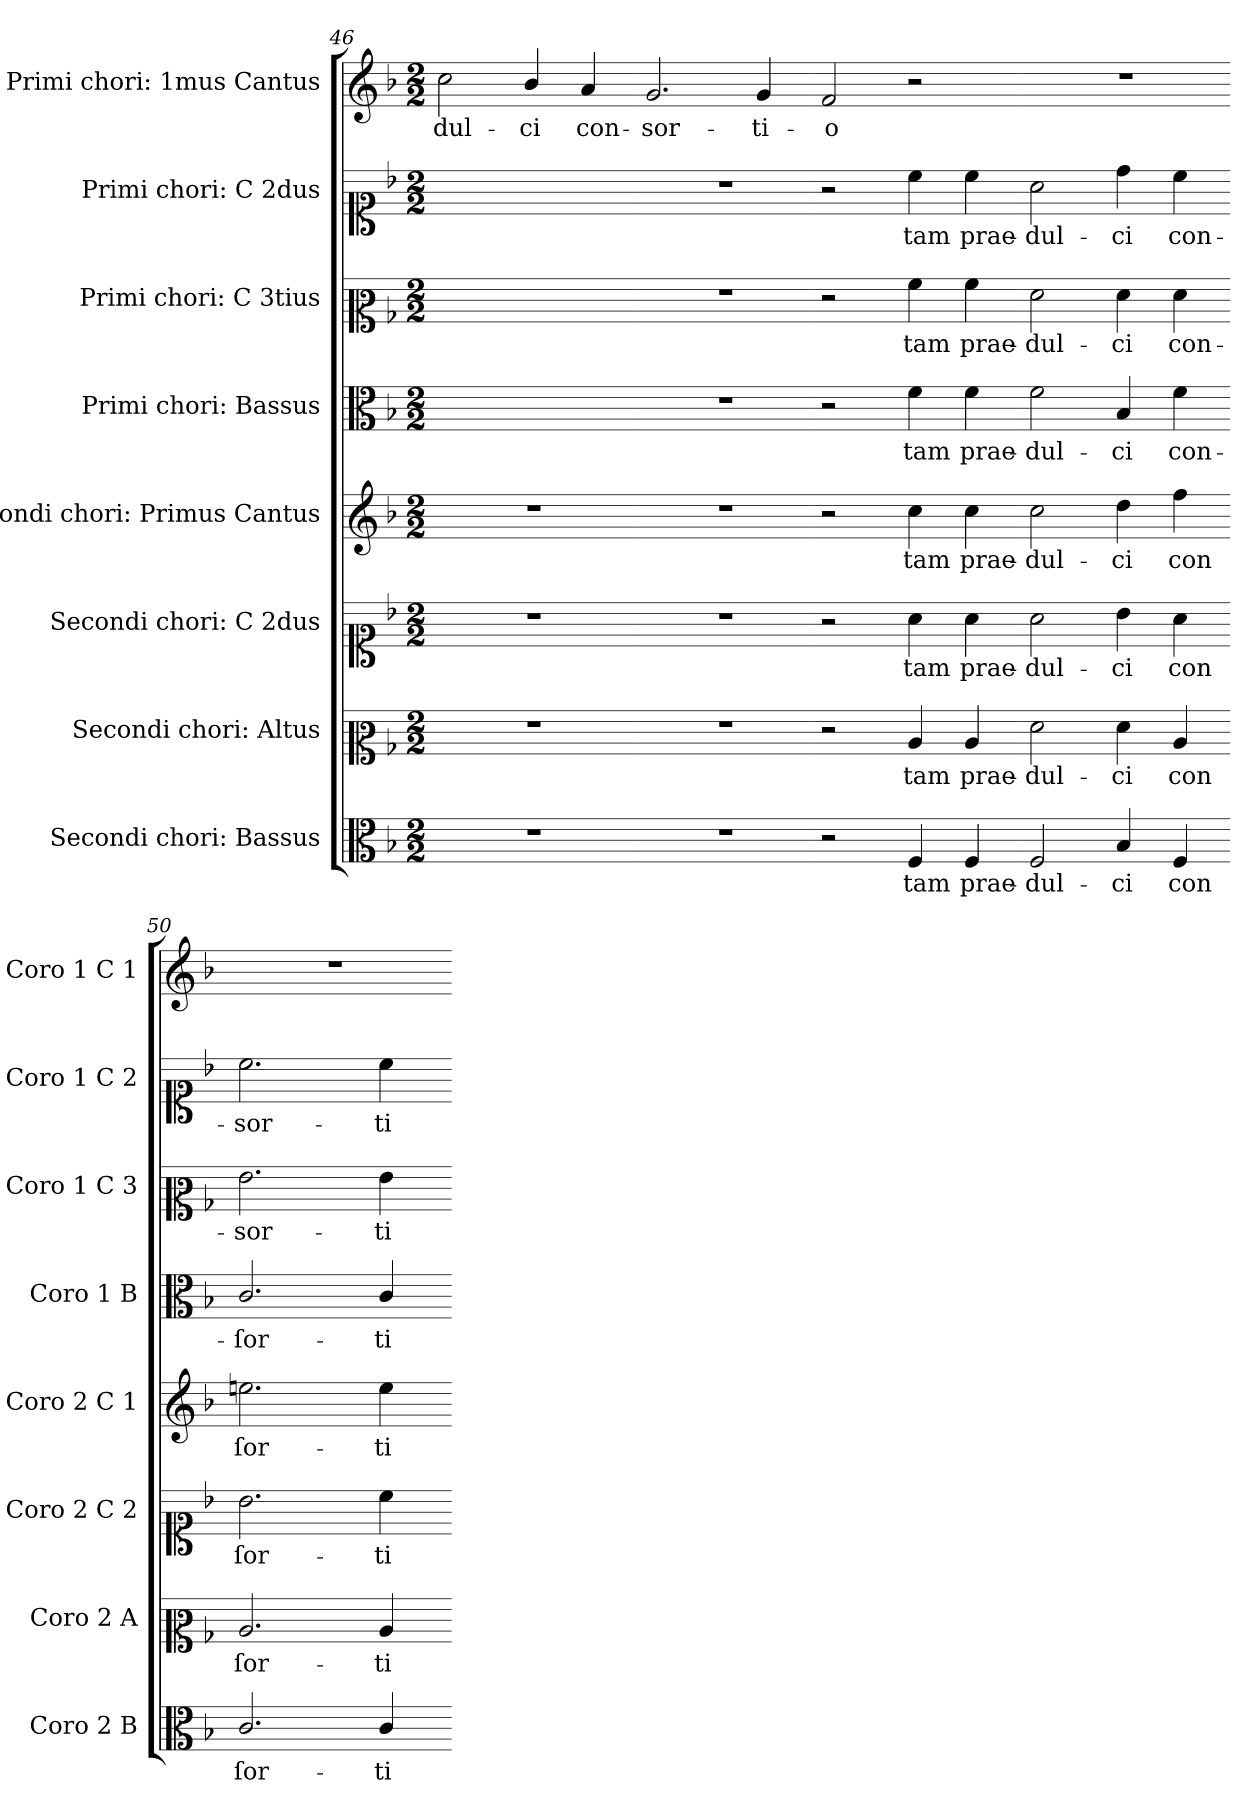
**kern	**text	**kern	**text	**kern	**text	**kern	**text	**kern	**text	**kern	**text	**kern	**text	**kern	**text
*part8	*part8	*part7	*part7	*part6	*part6	*part5	*part5	*part4	*part4	*part3	*part3	*part2	*part2	*part1	*part1
*staff8	*staff8	*staff7	*staff7	*staff6	*staff6	*staff5	*staff5	*staff4	*staff4	*staff3	*staff3	*staff2	*staff2	*staff1	*staff1
*I"Secondi chori: Bassus	*	*I"Secondi chori: Altus	*	*I"Secondi chori: C 2dus	*	*I"Secondi chori: Primus Cantus	*	*I"Primi chori: Bassus	*	*I"Primi chori: C 3tius	*	*I"Primi chori: C 2dus	*	*I"Primi chori: 1mus Cantus	*
*I'Coro 2 B	*	*I'Coro 2 A	*	*I'Coro 2 C 2	*	*I'Coro 2 C 1	*	*I'Coro 1 B	*	*I'Coro 1 C 3	*	*I'Coro 1 C 2	*	*I'Coro 1 C 1	*
*clefC3	*	*clefC2	*	*clefC1	*	*clefG2	*	*clefC3	*	*clefC2	*	*clefC1	*	*clefG2	*
*k[b-]	*	*k[b-]	*	*k[b-]	*	*k[b-]	*	*k[b-]	*	*k[b-]	*	*k[b-]	*	*k[b-]	*
*M2/2	*	*M2/2	*	*M2/2	*	*M2/2	*	*M2/2	*	*M2/2	*	*M2/2	*	*M2/2	*
=46	=46	=46	=46	=46	=46	=46	=46	=46	=46	=46	=46	=46	=46	=46	=46
1r	.	1r	.	1r	.	1r	.	1ryy	.	1ryy	.	1ryy	.	2cc\	-dul-
.	.	.	.	.	.	.	.	.	.	.	.	.	.	4b-/	-ci
.	.	.	.	.	.	.	.	.	.	.	.	.	.	4a/	con-
=47-	=47-	=47-	=47-	=47-	=47-	=47-	=47-	=47-	=47-	=47-	=47-	=47-	=47-	=47-	=47-
1r	.	1r	.	1r	.	1r	.	1r	.	1r	.	1r	.	2.g/	-sor-
.	.	.	.	.	.	.	.	.	.	.	.	.	.	4g/	-ti-
=48-	=48-	=48-	=48-	=48-	=48-	=48-	=48-	=48-	=48-	=48-	=48-	=48-	=48-	=48-	=48-
2r	.	2r	.	2r	.	2r	.	2r	.	2r	.	2r	.	2f/	-o
4F/	tam	4c/	tam	4a\	tam	4cc\	tam	4f\	tam	4a\	tam	4cc\	tam	2r	.
4F/	prae-	4c/	prae-	4a\	prae-	4cc\	prae-	4f\	prae-	4a\	prae-	4cc\	prae-	.	.
=49-	=49-	=49-	=49-	=49-	=49-	=49-	=49-	=49-	=49-	=49-	=49-	=49-	=49-	=49-	=49-
2F/	-dul-	2f\	-dul-	2a\	-dul-	2cc\	-dul-	2f\	-dul-	2f\	-dul-	2a\	-dul-	1r	.
4B-/	-ci	4f\	-ci	4b-\	-ci	4dd\	-ci	4B-/	-ci	4f\	-ci	4dd\	-ci	.	.
4F/	con	4c/	con	4a\	con	4ff\	con	4f\	con-	4f\	con-	4cc\	con-	.	.
=50-	=50-	=50-	=50-	=50-	=50-	=50-	=50-	=50-	=50-	=50-	=50-	=50-	=50-	=50-	=50-
2.c/	-ſor-	2.c/	-ſor-	2.b-\	-ſor-	2.een\	-ſor-	2.c/	-ſor-	2.g\	-sor-	2.cc\	-sor-	1r	.
4c/	-ti-	4c/	-ti-	4cc\	-ti-	4ee\	-ti-	4c/	-ti-	4g\	-ti-	4cc\	-ti-	.	.
=-	=-	=-	=-	=-	=-	=-	=-	=-	=-	=-	=-	=-	=-	=-	=-
*-	*-	*-	*-	*-	*-	*-	*-	*-	*-	*-	*-	*-	*-	*-	*-
